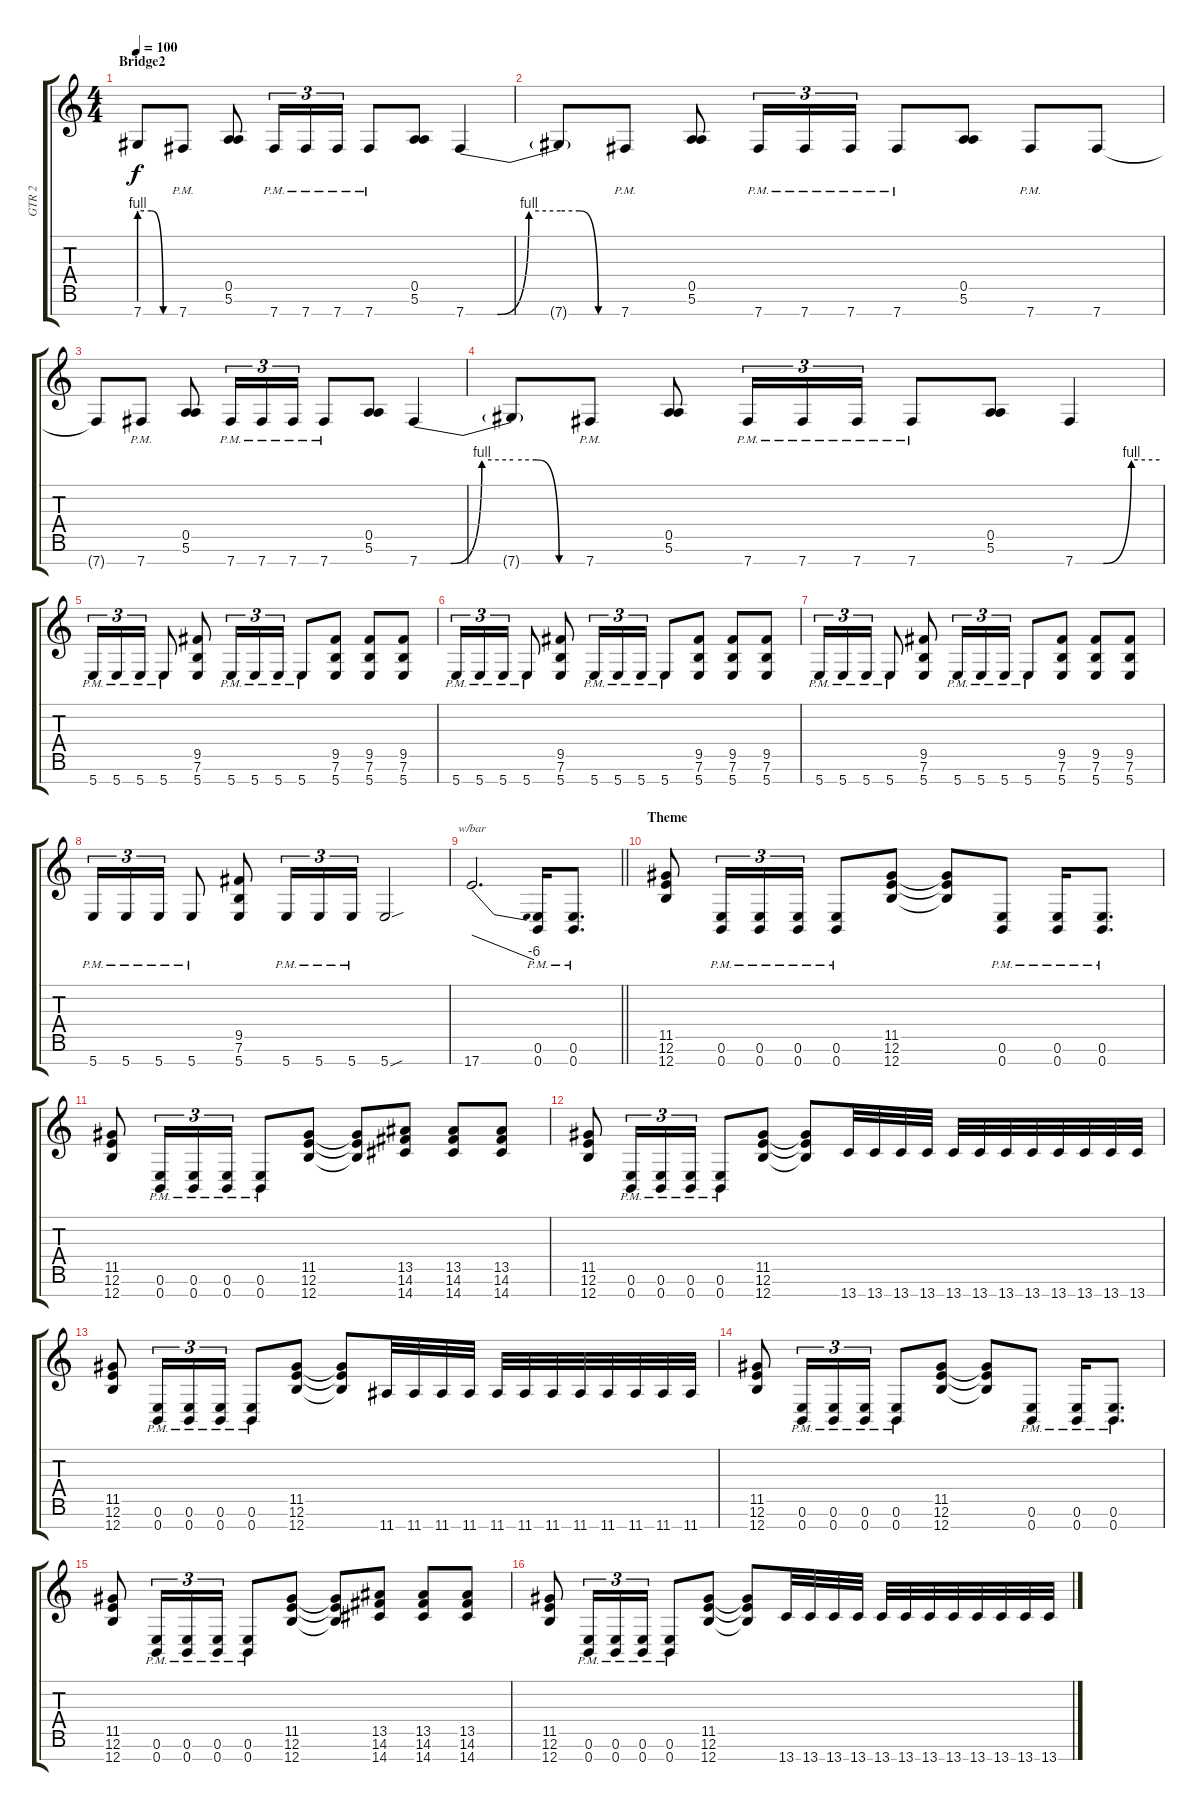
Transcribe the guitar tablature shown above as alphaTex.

\track ("GTR 2" "GTR 2") {instrument overdrivenguitar}
\staff {score tabs}
\tuning (E4 B3 G3 D3 A2 E2 B1) {hide}
\ts (4 4)
\section ("" "Bridge2")
\tempo 100
\clef g2
\ks c
7.7{be (custom 0 4 20 4 40 0 60 0) t}.8{dy f} 7.7{pm}.8{beam Up} (0.5 5.6).8 7.7{pm}.16{tu (3 2) beam Up} 7.7{pm}.16{tu (3 2) beam Up} 7.7{pm}.16{tu (3 2) beam Up} 7.7{pm}.8{beam Up} (0.5 5.6).8 7.7{be (custom 0 0 20 0 40 4 60 4)}.4{beam Up} |
7.7{be (custom 0 4 20 4 40 0 60 0) t}.8 7.7{pm}.8{beam Up} (0.5 5.6).8 7.7{pm}.16{tu (3 2) beam Up} 7.7{pm}.16{tu (3 2) beam Up} 7.7{pm}.16{tu (3 2) beam Up} 7.7{pm}.8{beam Up} (0.5 5.6).8 7.7{pm}.8 7.7.8 |
7.7{t}.8 7.7{pm}.8{beam Up} (0.5 5.6).8 7.7{pm}.16{tu (3 2) beam Up} 7.7{pm}.16{tu (3 2) beam Up} 7.7{pm}.16{tu (3 2) beam Up} 7.7{pm}.8{beam Up} (0.5 5.6).8 7.7{be (custom 0 0 20 0 40 4 60 4)}.4{beam Up} |
7.7{be (custom 0 4 20 4 40 0 60 0) t}.8 7.7{pm}.8{beam Up} (0.5 5.6).8 7.7{pm}.16{tu (3 2) beam Up} 7.7{pm}.16{tu (3 2) beam Up} 7.7{pm}.16{tu (3 2) beam Up} 7.7{pm}.8{beam Up} (0.5 5.6).8 7.7{be (custom 0 0 20 0 40 4 60 4)}.4 |
5.7{pm}.16{tu (3 2) beam Up} 5.7{pm}.16{tu (3 2) beam Up} 5.7{pm}.16{tu (3 2) beam Up} 5.7{pm}.8{beam Up} (9.5 7.6 5.7).8 5.7{pm}.16{tu (3 2) beam Up} 5.7{pm}.16{tu (3 2) beam Up} 5.7{pm}.16{tu (3 2) beam Up} 5.7{pm}.8{beam Up} (9.5 7.6 5.7).8 (9.5 7.6 5.7).8 (9.5 7.6 5.7).8 |
5.7{pm}.16{tu (3 2) beam Up} 5.7{pm}.16{tu (3 2) beam Up} 5.7{pm}.16{tu (3 2) beam Up} 5.7{pm}.8{beam Up} (9.5 7.6 5.7).8 5.7{pm}.16{tu (3 2) beam Up} 5.7{pm}.16{tu (3 2) beam Up} 5.7{pm}.16{tu (3 2) beam Up} 5.7{pm}.8{beam Up} (9.5 7.6 5.7).8 (9.5 7.6 5.7).8 (9.5 7.6 5.7).8 |
5.7{pm}.16{tu (3 2) beam Up} 5.7{pm}.16{tu (3 2) beam Up} 5.7{pm}.16{tu (3 2) beam Up} 5.7{pm}.8{beam Up} (9.5 7.6 5.7).8 5.7{pm}.16{tu (3 2) beam Up} 5.7{pm}.16{tu (3 2) beam Up} 5.7{pm}.16{tu (3 2) beam Up} 5.7{pm}.8{beam Up} (9.5 7.6 5.7).8 (9.5 7.6 5.7).8 (9.5 7.6 5.7).8 |
5.7{pm}.16{tu (3 2) beam Up} 5.7{pm}.16{tu (3 2) beam Up} 5.7{pm}.16{tu (3 2) beam Up} 5.7{pm}.8{beam Up} (9.5 7.6 5.7).8 5.7{pm}.16{tu (3 2) beam Up} 5.7{pm}.16{tu (3 2) beam Up} 5.7{pm}.16{tu (3 2) beam Up} 5.7{sou}.2{beam Up} |
\barLineRight lightlight
17.7.2{d tbe (dive default 0 0 60 -24)} (0.6{pm} 0.7{pm}).16 (0.6{pm} 0.7{pm}).8{d} |
\section ("" "Theme")
(11.5 12.6 12.7).8 (0.6{pm} 0.7{pm}).16{tu (3 2)} (0.6{pm} 0.7{pm}).16{tu (3 2)} (0.6{pm} 0.7{pm}).16{tu (3 2)} (0.6{pm} 0.7{pm}).8 (11.5 12.6 12.7).8 (11.5{t} 12.6{t} 12.7{t}).8 (0.6{pm} 0.7{pm}).8 (0.6{pm} 0.7{pm}).16 (0.6{pm} 0.7{pm}).8{d} |
(11.5 12.6 12.7).8 (0.6{pm} 0.7{pm}).16{tu (3 2)} (0.6{pm} 0.7{pm}).16{tu (3 2)} (0.6{pm} 0.7{pm}).16{tu (3 2)} (0.6{pm} 0.7{pm}).8 (11.5 12.6 12.7).8 (11.5{t} 12.6{t} 12.7{t}).8 (13.5 14.6 14.7).8 (13.5 14.6 14.7).8 (13.5 14.6 14.7).8 |
(11.5 12.6 12.7).8 (0.6{pm} 0.7{pm}).16{tu (3 2)} (0.6{pm} 0.7{pm}).16{tu (3 2)} (0.6{pm} 0.7{pm}).16{tu (3 2)} (0.6{pm} 0.7{pm}).8 (11.5 12.6 12.7).8 (11.5{t} 12.6{t} 12.7{t}).8 13.7.32 13.7.32 13.7.32 13.7.32 13.7.32 13.7.32 13.7.32 13.7.32 13.7.32 13.7.32 13.7.32 13.7.32 |
(11.5 12.6 12.7).8 (0.6{pm} 0.7{pm}).16{tu (3 2)} (0.6{pm} 0.7{pm}).16{tu (3 2)} (0.6{pm} 0.7{pm}).16{tu (3 2)} (0.6{pm} 0.7{pm}).8 (11.5 12.6 12.7).8 (11.5{t} 12.6{t} 12.7{t}).8 11.7.32 11.7.32 11.7.32 11.7.32 11.7.32 11.7.32 11.7.32 11.7.32 11.7.32 11.7.32 11.7.32 11.7.32 |
(11.5 12.6 12.7).8 (0.6{pm} 0.7{pm}).16{tu (3 2)} (0.6{pm} 0.7{pm}).16{tu (3 2)} (0.6{pm} 0.7{pm}).16{tu (3 2)} (0.6{pm} 0.7{pm}).8 (11.5 12.6 12.7).8 (11.5{t} 12.6{t} 12.7{t}).8 (0.6{pm} 0.7{pm}).8 (0.6{pm} 0.7{pm}).16 (0.6{pm} 0.7{pm}).8{d} |
(11.5 12.6 12.7).8 (0.6{pm} 0.7{pm}).16{tu (3 2)} (0.6{pm} 0.7{pm}).16{tu (3 2)} (0.6{pm} 0.7{pm}).16{tu (3 2)} (0.6{pm} 0.7{pm}).8 (11.5 12.6 12.7).8 (11.5{t} 12.6{t} 12.7{t}).8 (13.5 14.6 14.7).8 (13.5 14.6 14.7).8 (13.5 14.6 14.7).8 |
(11.5 12.6 12.7).8 (0.6{pm} 0.7{pm}).16{tu (3 2)} (0.6{pm} 0.7{pm}).16{tu (3 2)} (0.6{pm} 0.7{pm}).16{tu (3 2)} (0.6{pm} 0.7{pm}).8 (11.5 12.6 12.7).8 (11.5{t} 12.6{t} 12.7{t}).8 13.7.32 13.7.32 13.7.32 13.7.32 13.7.32 13.7.32 13.7.32 13.7.32 13.7.32 13.7.32 13.7.32 13.7.32
